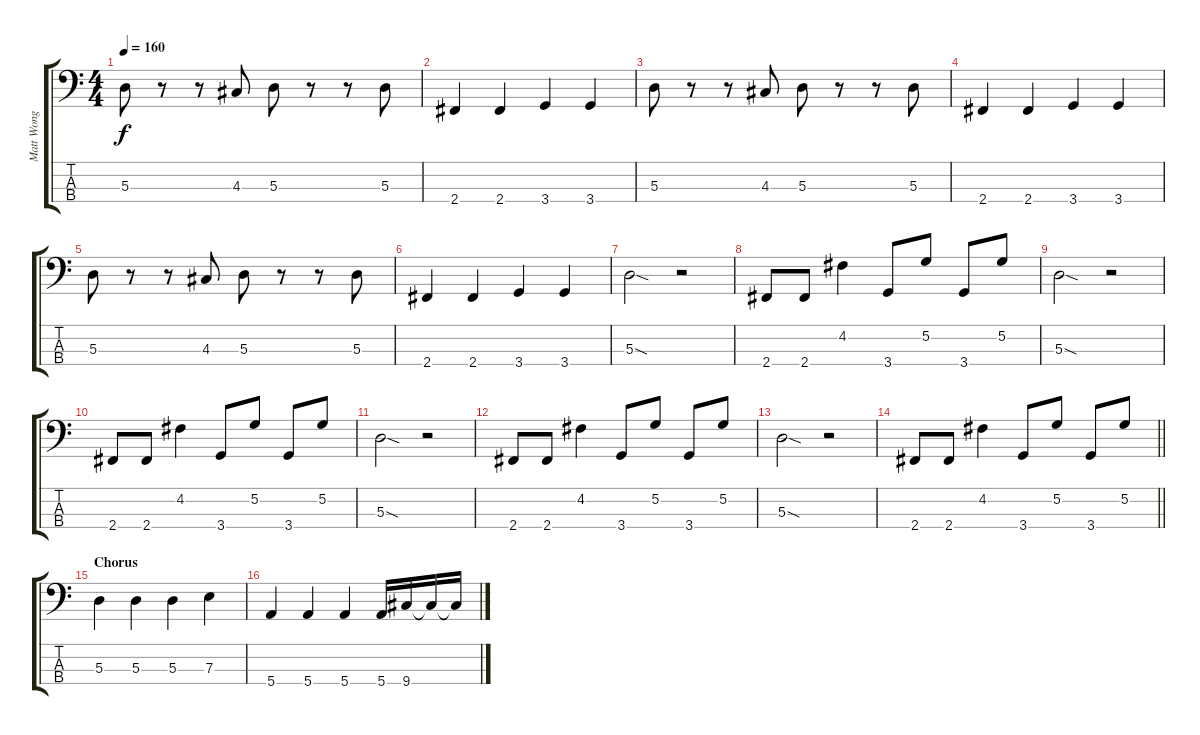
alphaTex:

\track ("Matt Wong (Lead Bass)" "Matt Wong ") {instrument electricbasspick}
\staff {score tabs}
\tuning (G2 D2 A1 E1) {hide}
\ts (4 4)
\tempo 160
\clef f4
\ks c
5.3.8{dy f} r.8 r.8 4.3.8 5.3.8 r.8 r.8 5.3.8 |
2.4.4 2.4.4 3.4.4 3.4.4 |
5.3.8 r.8 r.8 4.3.8 5.3.8 r.8 r.8 5.3.8 |
2.4.4 2.4.4 3.4.4 3.4.4 |
5.3.8 r.8 r.8 4.3.8 5.3.8 r.8 r.8 5.3.8 |
2.4.4 2.4.4 3.4.4 3.4.4 |
5.3{sod}.2 r.2 |
2.4.8 2.4.8 4.2.4 3.4.8 5.2.8 3.4.8 5.2.8 |
5.3{sod}.2 r.2 |
2.4.8 2.4.8 4.2.4 3.4.8 5.2.8 3.4.8 5.2.8 |
5.3{sod}.2 r.2 |
2.4.8 2.4.8 4.2.4 3.4.8 5.2.8 3.4.8 5.2.8 |
5.3{sod}.2 r.2 |
\barLineRight lightlight
2.4.8 2.4.8 4.2.4 3.4.8 5.2.8 3.4.8 5.2.8 |
\section ("" "Chorus")
5.3.4 5.3.4 5.3.4 7.3.4 |
5.4.4 5.4.4 5.4.4 5.4.16 9.4.16 9.4{t}.16 9.4{t}.16
